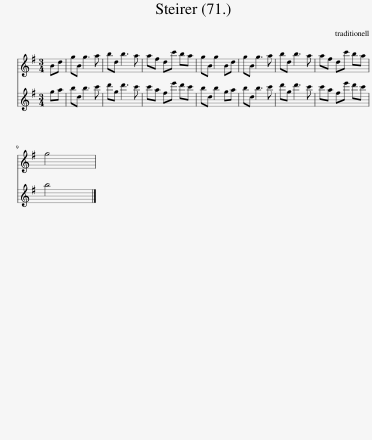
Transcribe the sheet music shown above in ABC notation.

X:1
%%score 1 2
L:1/8
M:3/4
I:linebreak $
K:G
V:1 treble
V:2 treble
V:1
 Bd | gB g3 a | bd b3 a | af dc' ba | gB g2 Bd | %5
 gB g3 a | bd b3 a | af dc' ba |$ g4 | %9
V:2
 ga | bd b3 c' | d'g d'3 c' | c'a fe' d'c' | bd b2 ga | %5
 bd b3 c' | d'g d'3 c' | c'a fe' d'c' |$ b4 | %9
